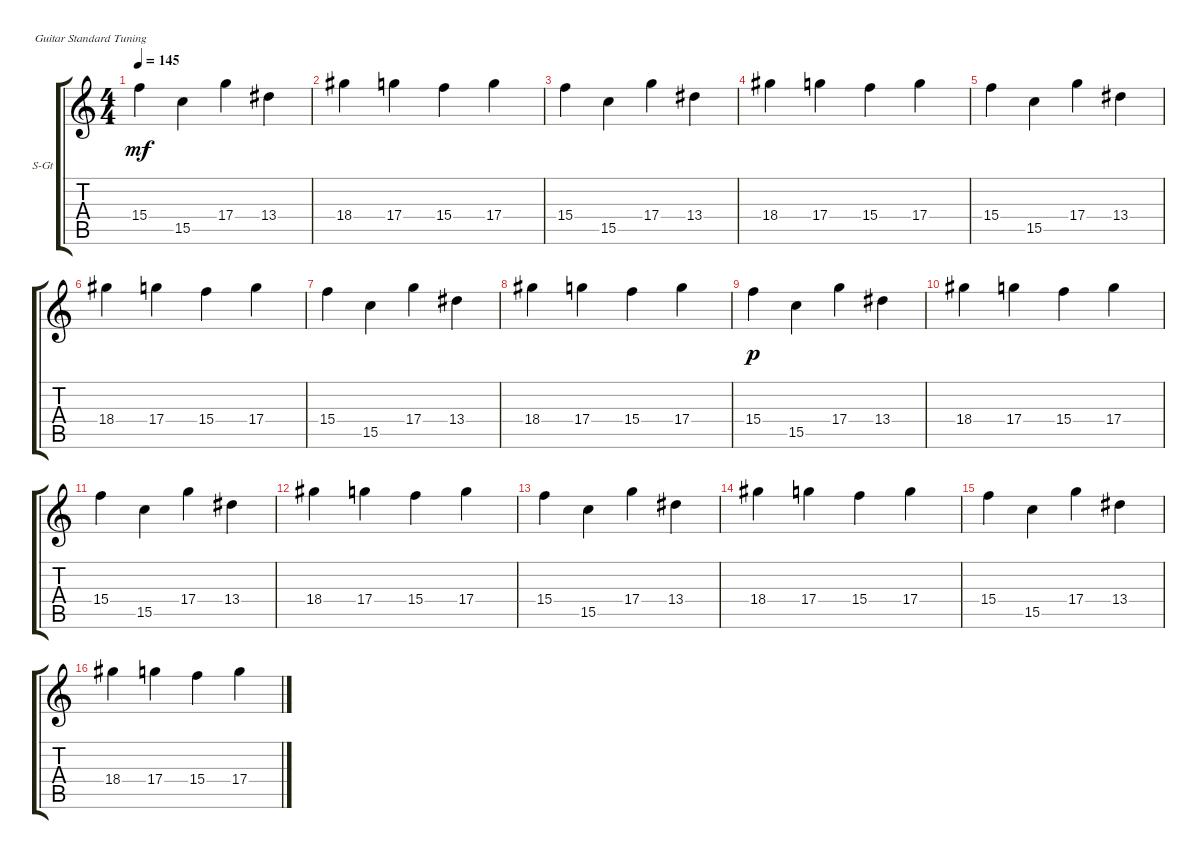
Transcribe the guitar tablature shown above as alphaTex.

\defaultSystemsLayout 4
\bracketExtendMode groupsimilarinstruments
\firstSystemTrackNameOrientation horizontal
\otherSystemsTrackNameOrientation horizontal
\track ("Steel Guitar" "S-Gt") {instrument acousticguitarsteel}
\staff {score tabs}
\tuning (E4 B3 G3 D3 A2 E2)
\ts (4 4)
\tempo 145
\clef g2
\ks c
15.4.4{dy mf instrument acousticguitarsteel} 15.5.4 17.4.4 13.4.4 |
18.4.4 17.4.4 15.4.4 17.4.4 |
15.4.4 15.5.4 17.4.4 13.4.4 |
18.4.4 17.4.4 15.4.4 17.4.4 |
15.4.4 15.5.4 17.4.4 13.4.4 |
18.4.4 17.4.4 15.4.4 17.4.4 |
15.4.4 15.5.4 17.4.4 13.4.4 |
18.4.4 17.4.4 15.4.4 17.4.4 |
15.4.4{dy p} 15.5.4 17.4.4 13.4.4 |
18.4.4 17.4.4 15.4.4 17.4.4 |
15.4.4 15.5.4 17.4.4 13.4.4 |
18.4.4 17.4.4 15.4.4 17.4.4 |
15.4.4 15.5.4 17.4.4 13.4.4 |
18.4.4 17.4.4 15.4.4 17.4.4 |
15.4.4 15.5.4 17.4.4 13.4.4 |
18.4.4 17.4.4 15.4.4 17.4.4
